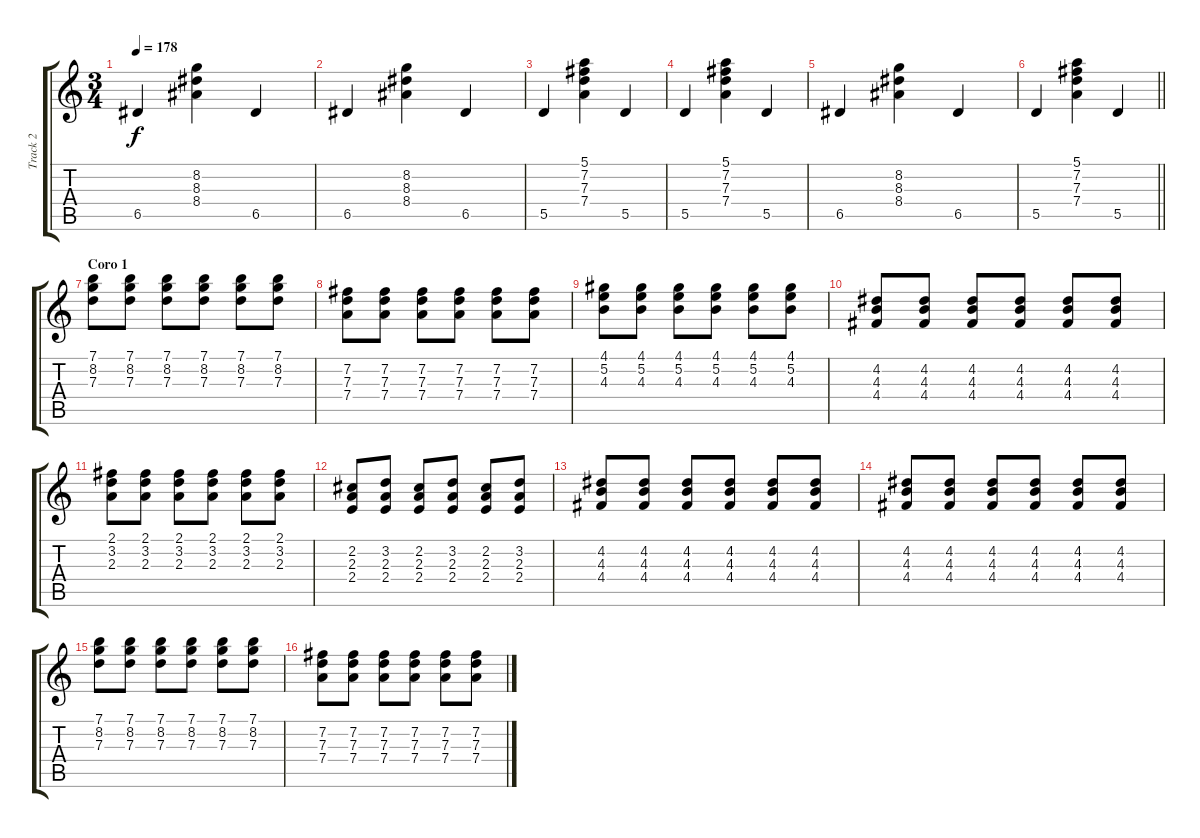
\track ("Track 2" "Track 2") {instrument acousticguitarsteel}
\staff {score tabs}
\tuning (E4 B3 G3 D3 A2 E2) {hide}
\ts (3 4)
\tempo 178
\clef g2
\ks c
6.5.4{dy f} (8.2 8.3 8.4).4 6.5.4 |
6.5.4 (8.2 8.3 8.4).4 6.5.4 |
5.5.4 (5.1 7.2 7.3 7.4).4 5.5.4 |
5.5.4 (5.1 7.2 7.3 7.4).4 5.5.4 |
6.5.4 (8.2 8.3 8.4).4 6.5.4 |
\barLineRight lightlight
5.5.4 (5.1 7.2 7.3 7.4).4 5.5.4 |
\section ("" "Coro 1")
(7.1 8.2 7.3).8 (7.1 8.2 7.3).8 (7.1 8.2 7.3).8 (7.1 8.2 7.3).8 (7.1 8.2 7.3).8 (7.1 8.2 7.3).8 |
(7.2 7.3 7.4).8 (7.2 7.3 7.4).8 (7.2 7.3 7.4).8 (7.2 7.3 7.4).8 (7.2 7.3 7.4).8 (7.2 7.3 7.4).8 |
(4.1 5.2 4.3).8 (4.1 5.2 4.3).8 (4.1 5.2 4.3).8 (4.1 5.2 4.3).8 (4.1 5.2 4.3).8 (4.1 5.2 4.3).8 |
(4.2 4.3 4.4).8 (4.2 4.3 4.4).8 (4.2 4.3 4.4).8 (4.2 4.3 4.4).8 (4.2 4.3 4.4).8 (4.2 4.3 4.4).8 |
(2.1 3.2 2.3).8 (2.1 3.2 2.3).8 (2.1 3.2 2.3).8 (2.1 3.2 2.3).8 (2.1 3.2 2.3).8 (2.1 3.2 2.3).8 |
(2.2 2.3 2.4).8 (3.2 2.3 2.4).8 (2.2 2.3 2.4).8 (3.2 2.3 2.4).8 (2.2 2.3 2.4).8 (3.2 2.3 2.4).8 |
(4.2 4.3 4.4).8 (4.2 4.3 4.4).8 (4.2 4.3 4.4).8 (4.2 4.3 4.4).8 (4.2 4.3 4.4).8 (4.2 4.3 4.4).8 |
(4.2 4.3 4.4).8 (4.2 4.3 4.4).8 (4.2 4.3 4.4).8 (4.2 4.3 4.4).8 (4.2 4.3 4.4).8 (4.2 4.3 4.4).8 |
(7.1 8.2 7.3).8 (7.1 8.2 7.3).8 (7.1 8.2 7.3).8 (7.1 8.2 7.3).8 (7.1 8.2 7.3).8 (7.1 8.2 7.3).8 |
(7.2 7.3 7.4).8 (7.2 7.3 7.4).8 (7.2 7.3 7.4).8 (7.2 7.3 7.4).8 (7.2 7.3 7.4).8 (7.2 7.3 7.4).8
